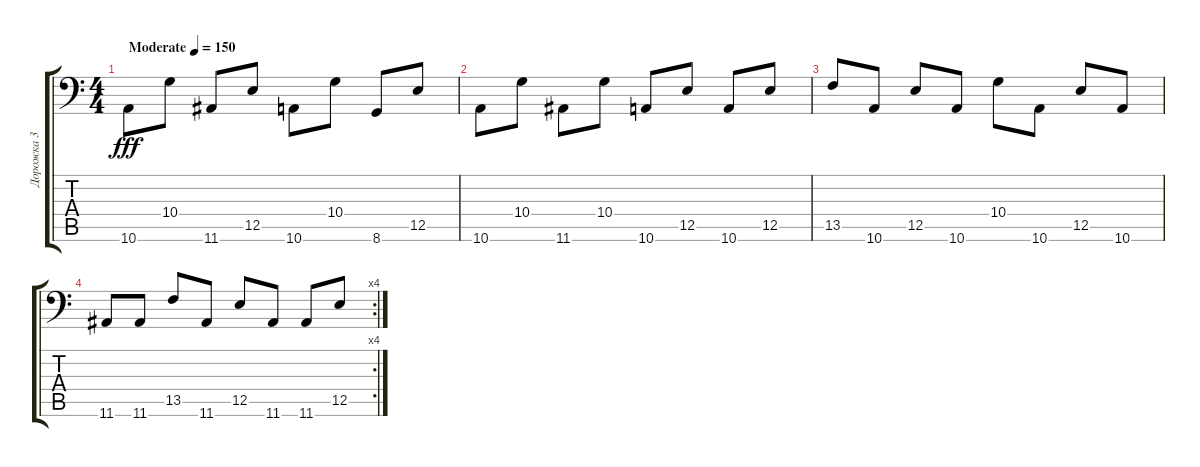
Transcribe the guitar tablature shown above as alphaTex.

\track ("Дорожка 3" "Дорожка 3") {instrument electricbassfinger}
\staff {score tabs}
\tuning (B2 Gb2 D2 A1 E1 B0) {hide}
\ts (4 4)
\tempo (150 "Moderate")
\clef f4
\ks c
10.6.8{dy fff instrument electricbassfinger} 10.4.8 11.6.8 12.5.8 10.6.8 10.4.8 8.6.8 12.5.8 |
10.6.8 10.4.8 11.6.8 10.4.8 10.6.8 12.5.8 10.6.8 12.5.8 |
13.5.8 10.6.8 12.5.8 10.6.8 10.4.8 10.6.8 12.5.8 10.6.8 |
\rc 4
11.6.8 11.6.8 13.5.8 11.6.8 12.5.8 11.6.8 11.6.8 12.5.8
